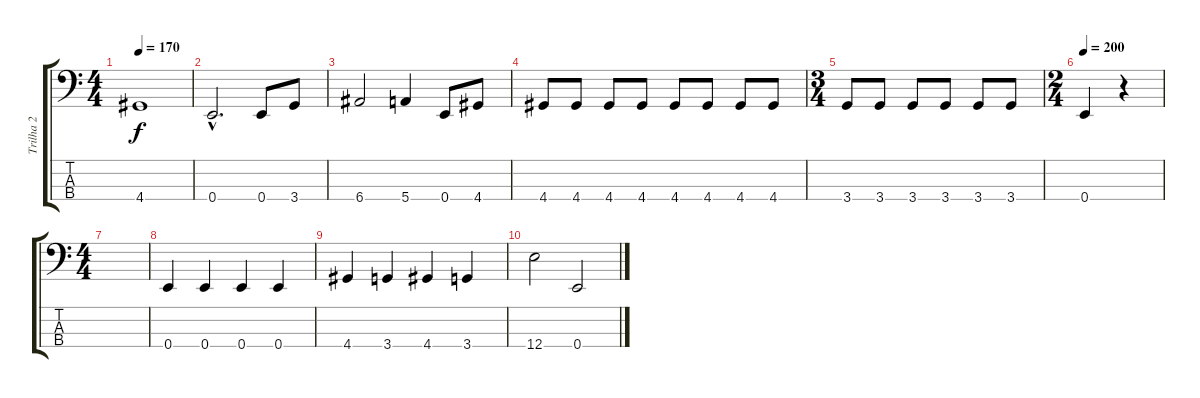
\track ("Trilha 2" "Trilha 2") {instrument slapbass2}
\staff {score tabs}
\tuning (G2 D2 A1 E1) {hide}
\ts (4 4)
\tempo 170
\clef f4
\ks c
4.4{t}.1{dy f} |
0.4{hac}.2{d} 0.4.8 3.4.8 |
6.4.2 5.4.4 0.4.8 4.4.8 |
4.4.8 4.4.8 4.4.8 4.4.8 4.4.8 4.4.8 4.4.8 4.4.8 |
\ts (3 4)
3.4.8 3.4.8 3.4.8 3.4.8 3.4.8 3.4.8 |
\ts (2 4)
\tempo 200
0.4.4 r.4 |
\ts (4 4)
|
0.4.4 0.4.4 0.4.4 0.4.4 |
4.4.4 3.4.4 4.4.4 3.4.4 |
12.4.2 0.4.2
